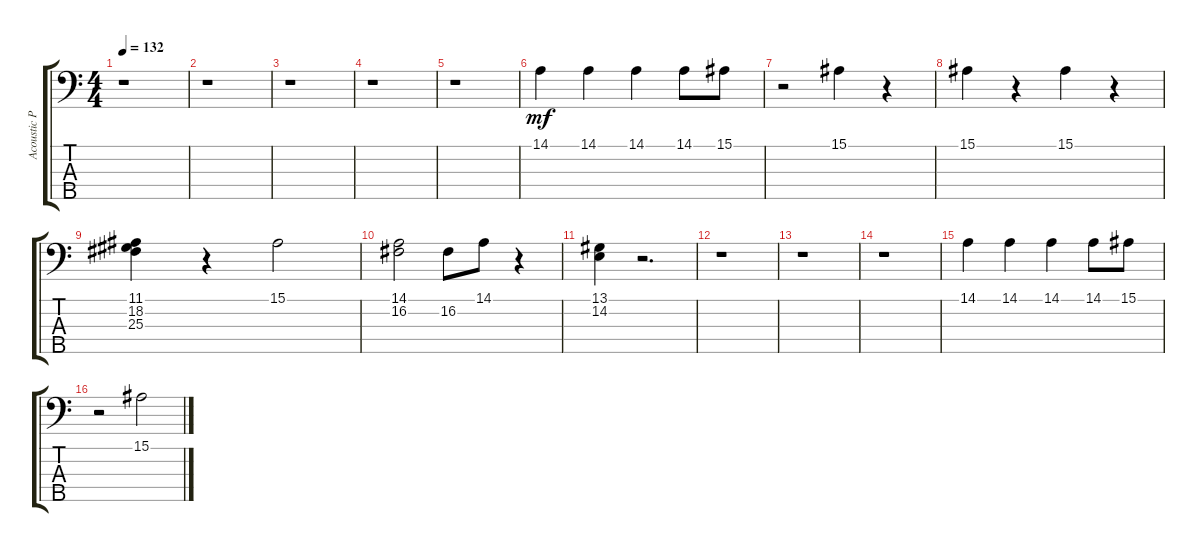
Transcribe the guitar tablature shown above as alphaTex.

\track ("Acoustic Piano (Staff 2)" "Acoustic P") {instrument acousticgrandpiano}
\staff {score tabs}
\tuning (G2 D2 A1 E1 B0) {hide}
\ts (4 4)
\tempo 132
\clef f4
\ks aminor
r.1{dy mf} |
r.1 |
r.1 |
r.1 |
r.1 |
14.1.4 14.1.4 14.1.4 14.1.8 15.1.8 |
r.2 15.1.4 r.4 |
15.1.4 r.4 15.1.4 r.4 |
(11.1 18.2 25.3).4 r.4 15.1.2 |
(14.1 16.2).2 16.2.8 14.1.8 r.4 |
(13.1 14.2).4 r.2{d} |
r.1 |
r.1 |
r.1 |
14.1.4 14.1.4 14.1.4 14.1.8 15.1.8 |
r.2 15.1.2
